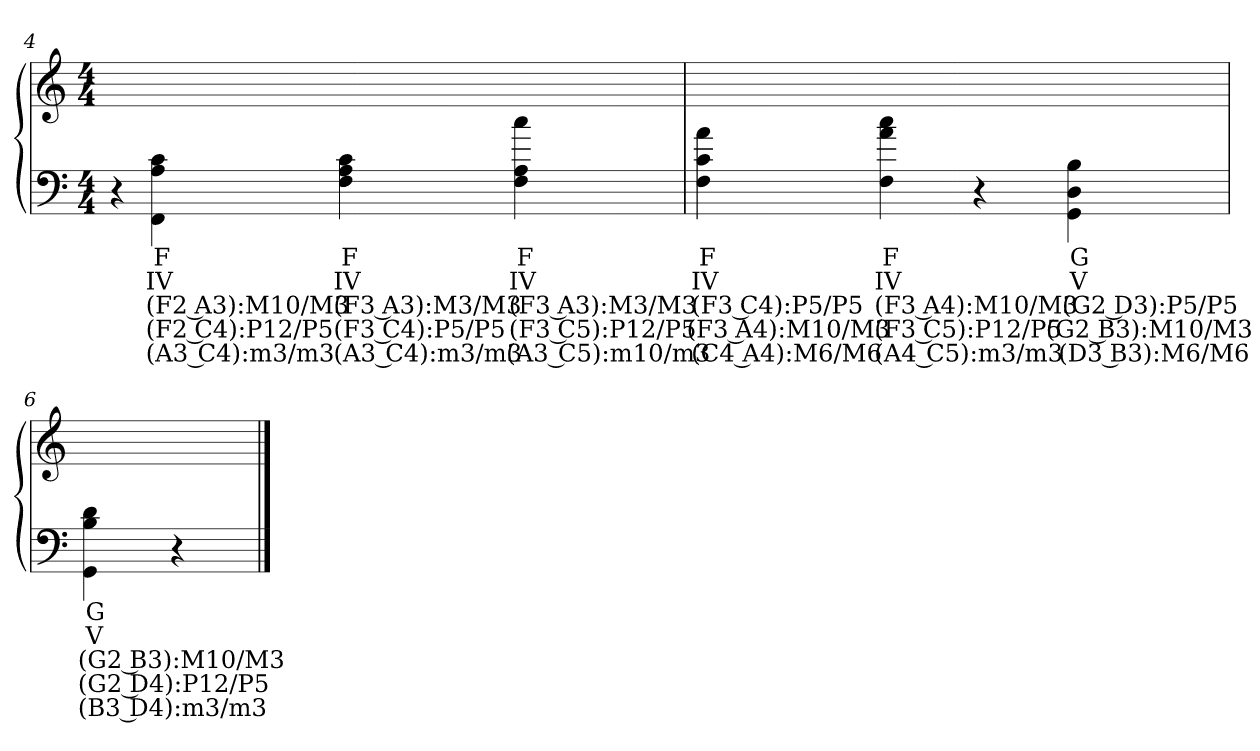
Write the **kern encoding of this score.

**kern	**text	**text	**text	**text	**text	**kern
*part2	*part2	*part2	*part2	*part2	*part2	*part1
*staff2	*staff2	*staff2	*staff2	*staff2	*staff2	*staff1
*clefF4	*	*	*	*	*	*clefG2
*k[]	*	*	*	*	*	*k[]
*C:	*	*	*	*	*	*C:
*M4/4	*	*	*	*	*	*M4/4
=4	=4	=4	=4	=4	=4	=4
4r	.	.	.	.	.	1ryy
4FF 4A 4c	F	IV	(F2 A3):M10/M3	(F2 C4):P12/P5	(A3 C4):m3/m3	.
4F 4A 4c	F	IV	(F3 A3):M3/M3	(F3 C4):P5/P5	(A3 C4):m3/m3	.
4F 4A 4cc	F	IV	(F3 A3):M3/M3	(F3 C5):P12/P5	(A3 C5):m10/m3	.
=5	=5	=5	=5	=5	=5	=5
4F 4c 4a	F	IV	(F3 C4):P5/P5	(F3 A4):M10/M3	(C4 A4):M6/M6	1ryy
4F 4a 4cc	F	IV	(F3 A4):M10/M3	(F3 C5):P12/P5	(A4 C5):m3/m3	.
4r	.	.	.	.	.	.
4GG 4D 4B	G	V	(G2 D3):P5/P5	(G2 B3):M10/M3	(D3 B3):M6/M6	.
=6	=6	=6	=6	=6	=6	=6
4GG 4B 4d	G	V	(G2 B3):M10/M3	(G2 D4):P12/P5	(B3 D4):m3/m3	2ryy
4r	.	.	.	.	.	.
==	==	==	==	==	==	==
*-	*-	*-	*-	*-	*-	*-
